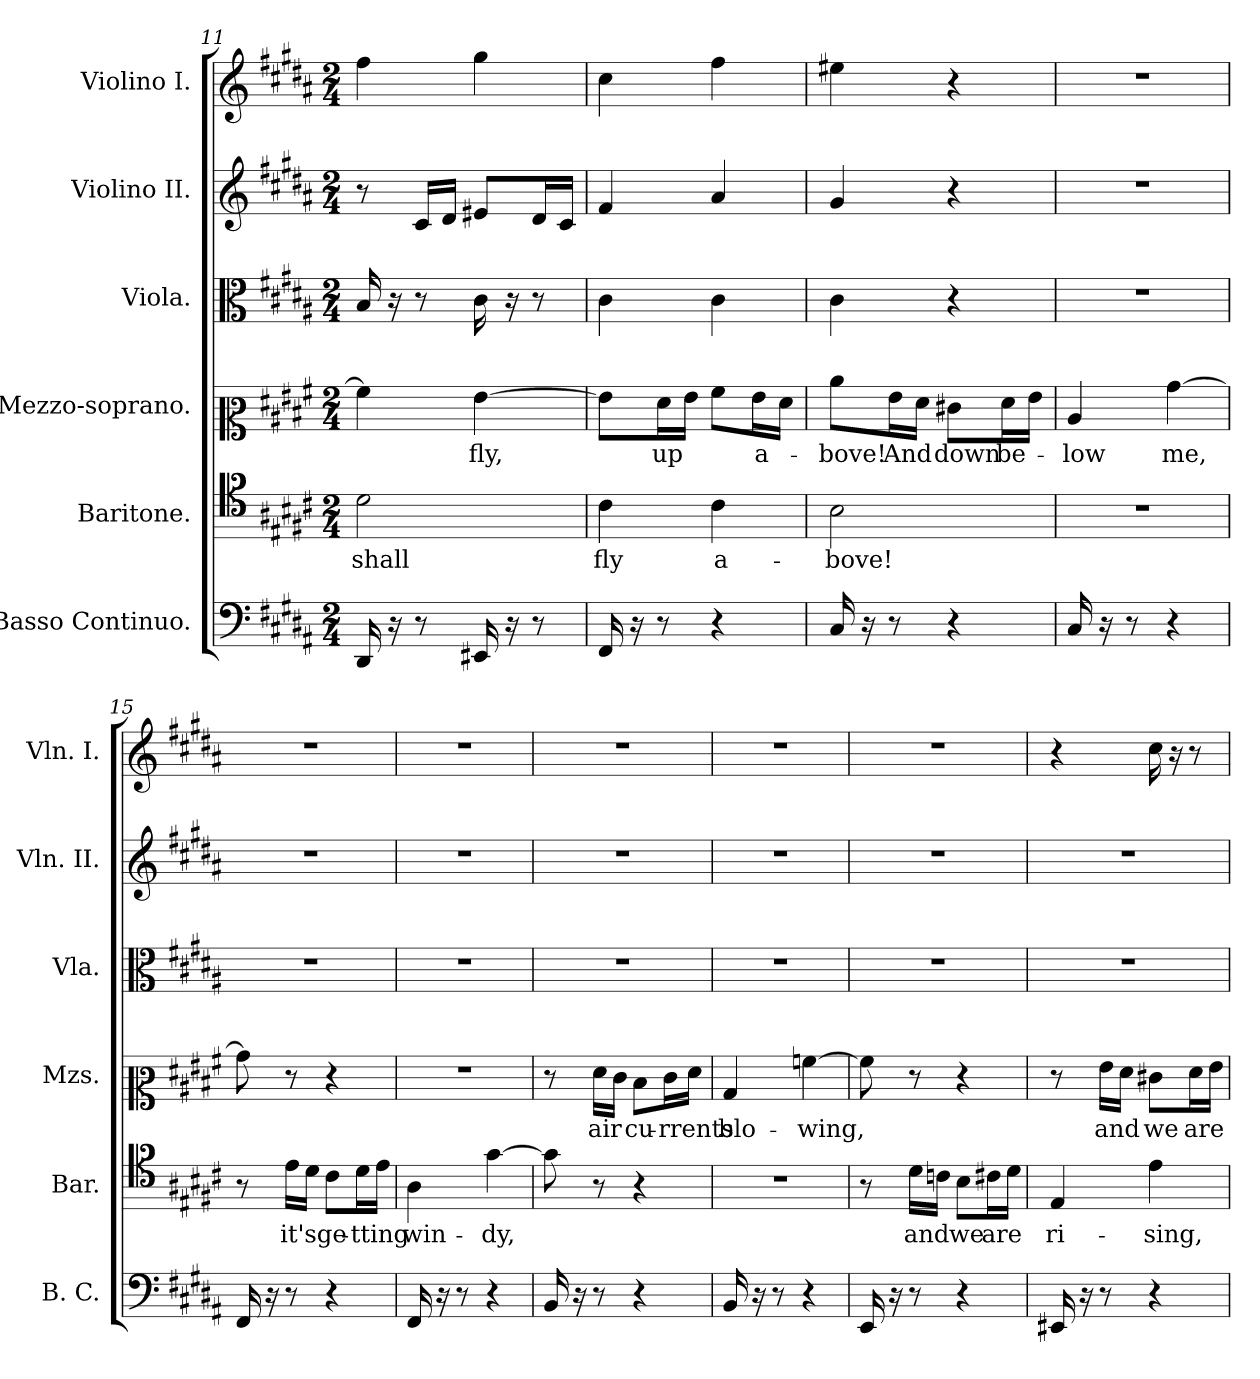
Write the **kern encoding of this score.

**kern	**kern	**text	**kern	**text	**kern	**kern	**kern
*part6	*part5	*part5	*part4	*part4	*part3	*part2	*part1
*staff6	*staff5	*staff5	*staff4	*staff4	*staff3	*staff2	*staff1
*I"Basso Continuo.	*I"Baritone.	*	*I"Mezzo-soprano.	*	*I"Viola.	*I"Violino II.	*I"Violino I.
*I'B. C.	*I'Bar.	*	*I'Mzs.	*	*I'Vla.	*I'Vln. II.	*I'Vln. I.
*clefF4	*clefC5	*	*clefC2	*	*clefC3	*clefG2	*clefG2
*k[f#c#g#d#a#]	*k[f#c#g#d#a#]	*	*k[f#c#g#d#a#]	*	*k[f#c#g#d#a#]	*k[f#c#g#d#a#]	*k[f#c#g#d#a#]
*M2/4	*M2/4	*	*M2/4	*	*M2/4	*M2/4	*M2/4
=11	=11	=11	=11	=11	=11	=11	=11
!	!	!LO:LY:b	!	!	!	!	!
16DD#/	2B\	shall	4a#\]	.	16B/	8r	4ff#\
16r	.	.	.	.	16r	.	.
8r	.	.	.	.	8r	16c#/LL	.
.	.	.	.	.	.	16d#/JJ	.
!	!	!	!	!LO:LY:b	!	!	!
16EE#X/	.	.	[4g#\	fly,	16c#\	8e#X/L	4gg#\
16r	.	.	.	.	16r	.	.
8r	.	.	.	.	8r	16d#/L	.
.	.	.	.	.	.	16c#/JJ	.
=12	=12	=12	=12	=12	=12	=12	=12
!	!	!LO:LY:b	!	!	!	!	!
16FF#/	4A#\	fly	8g#\L]	.	4c#\	4f#/	4cc#\
16r	.	.	.	.	.	.	.
!	!	!	!	!LO:LY:b	!	!	!
8r	.	.	16f#\L	up	.	.	.
.	.	.	16g#\JJ	.	.	.	.
!	!	!LO:LY:b	!	!	!	!	!
4r	4A#\	a-	8a#\L	.	4c#\	4a#/	4ff#\
!	!	!	!	!LO:LY:b	!	!	!
.	.	.	16g#\L	a-	.	.	.
.	.	.	16f#\JJ	.	.	.	.
=13	=13	=13	=13	=13	=13	=13	=13
!	!	!LO:LY:b	!	!LO:LY:b	!	!	!
16C#/	2G#\	-bove!	8cc#\L	-bove!	4c#\	4g#/	4ee#X\
16r	.	.	.	.	.	.	.
!	!	!	!	!LO:LY:b	!	!	!
8r	.	.	16g#\L	And	.	.	.
.	.	.	16f#\JJ	.	.	.	.
!	!	!	!	!LO:LY:b	!	!	!
4r	.	.	8e#X\L	down	4r	4r	4r
!	!	!	!	!LO:LY:b	!	!	!
.	.	.	16f#\L	be-	.	.	.
.	.	.	16g#\JJ	.	.	.	.
=14	=14	=14	=14	=14	=14	=14	=14
!	!	!	!	!LO:LY:b	!	!	!
16C#/	2r	.	4c#/	-low	2r	2r	2r
16r	.	.	.	.	.	.	.
8r	.	.	.	.	.	.	.
!	!	!	!	!LO:LY:b	!	!	!
4r	.	.	[4b\	me,	.	.	.
=15	=15	=15	=15	=15	=15	=15	=15
16FF#/	8r	.	8b\]	.	2r	2r	2r
16r	.	.	.	.	.	.	.
!	!	!LO:LY:b	!	!	!	!	!
8r	16c#\LL	it's	8r	.	.	.	.
.	16B\JJ	.	.	.	.	.	.
!	!	!LO:LY:b	!	!	!	!	!
4r	8A#\L	ge-	4r	.	.	.	.
!	!	!LO:LY:b	!	!	!	!	!
.	16B\L	-tting	.	.	.	.	.
.	16c#\JJ	.	.	.	.	.	.
=16	=16	=16	=16	=16	=16	=16	=16
!	!	!LO:LY:b	!	!	!	!	!
16FF#/	4F#\	win-	2r	.	2r	2r	2r
16r	.	.	.	.	.	.	.
8r	.	.	.	.	.	.	.
!	!	!LO:LY:b	!	!	!	!	!
4r	[4e\	-dy,	.	.	.	.	.
=17	=17	=17	=17	=17	=17	=17	=17
16BB/	8e\]	.	8r	.	2r	2r	2r
16r	.	.	.	.	.	.	.
!	!	!	!	!LO:LY:b	!	!	!
8r	8r	.	16f#\LL	air	.	.	.
.	.	.	16e\JJ	.	.	.	.
!	!	!	!	!LO:LY:b	!	!	!
4r	4r	.	8d#\L	cu-	.	.	.
!	!	!	!	!LO:LY:b	!	!	!
.	.	.	16e\L	-rrents	.	.	.
.	.	.	16f#\JJ	.	.	.	.
=18	=18	=18	=18	=18	=18	=18	=18
!	!	!	!	!LO:LY:b	!	!	!
16BB/	2r	.	4B/	blo-	2r	2r	2r
16r	.	.	.	.	.	.	.
8r	.	.	.	.	.	.	.
!	!	!	!	!LO:LY:b	!	!	!
4r	.	.	[4an\	-wing,	.	.	.
=19	=19	=19	=19	=19	=19	=19	=19
16EE/	8r	.	8a\]	.	2r	2r	2r
16r	.	.	.	.	.	.	.
!	!	!LO:LY:b	!	!	!	!	!
8r	16B\LL	and	8r	.	.	.	.
.	16An\JJ	.	.	.	.	.	.
!	!	!LO:LY:b	!	!	!	!	!
4r	8G#\L	we	4r	.	.	.	.
!	!	!LO:LY:b	!	!	!	!	!
.	16A#X\L	are	.	.	.	.	.
.	16B\JJ	.	.	.	.	.	.
=20	=20	=20	=20	=20	=20	=20	=20
!	!	!LO:LY:b	!	!	!	!	!
16EE#X/	4C#/	ri-	8r	.	2r	2r	4r
16r	.	.	.	.	.	.	.
!	!	!	!	!LO:LY:b	!	!	!
8r	.	.	16g#\LL	and	.	.	.
.	.	.	16f#\JJ	.	.	.	.
!	!	!LO:LY:b	!	!LO:LY:b	!	!	!
4r	4c#\	-sing,	8e#X\L	we	.	.	16cc#\
.	.	.	.	.	.	.	16r
!	!	!	!	!LO:LY:b	!	!	!
.	.	.	16f#\L	are	.	.	8r
.	.	.	16g#\JJ	.	.	.	.
=	=	=	=	=	=	=	=
*-	*-	*-	*-	*-	*-	*-	*-
